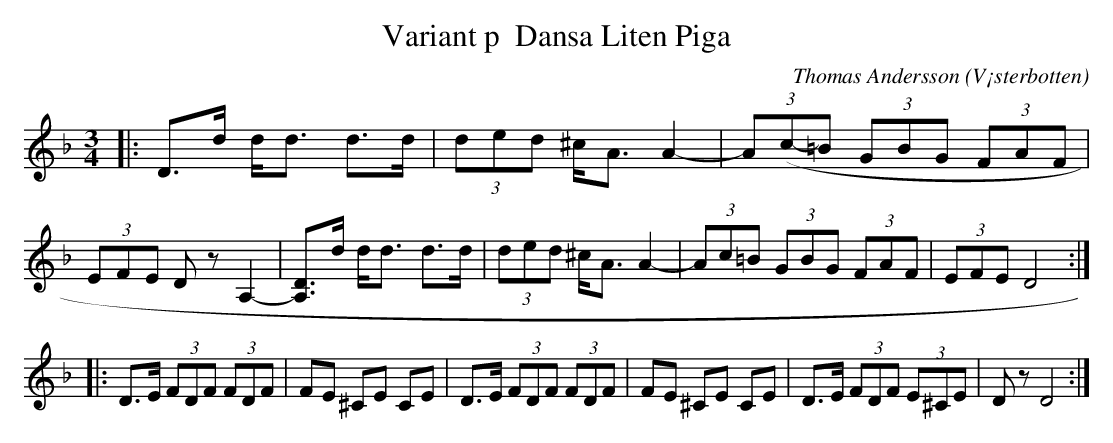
X:1
T:Variant p  Dansa Liten Piga
O:V¡sterbotten
C:Thomas Andersson
M:3/4
L:1/8
K:Dm
|: D>d d<d d>d | (3ded ^c<A A2- | (3A(c-=B (3GB-G (3FA-F | (3E-F-E Dz A,2- |[DA,]>d d<d d>d | (3ded ^c<A A2- | (3Ac=B (3GBG (3FAF | (3EFE D4 :|
|:D>E (3FDF (3FDF | FE ^CE CE |D>E (3FDF (3FDF | FE ^CE CE |D>E (3FDF (3E^CE | Dz D4 :|
